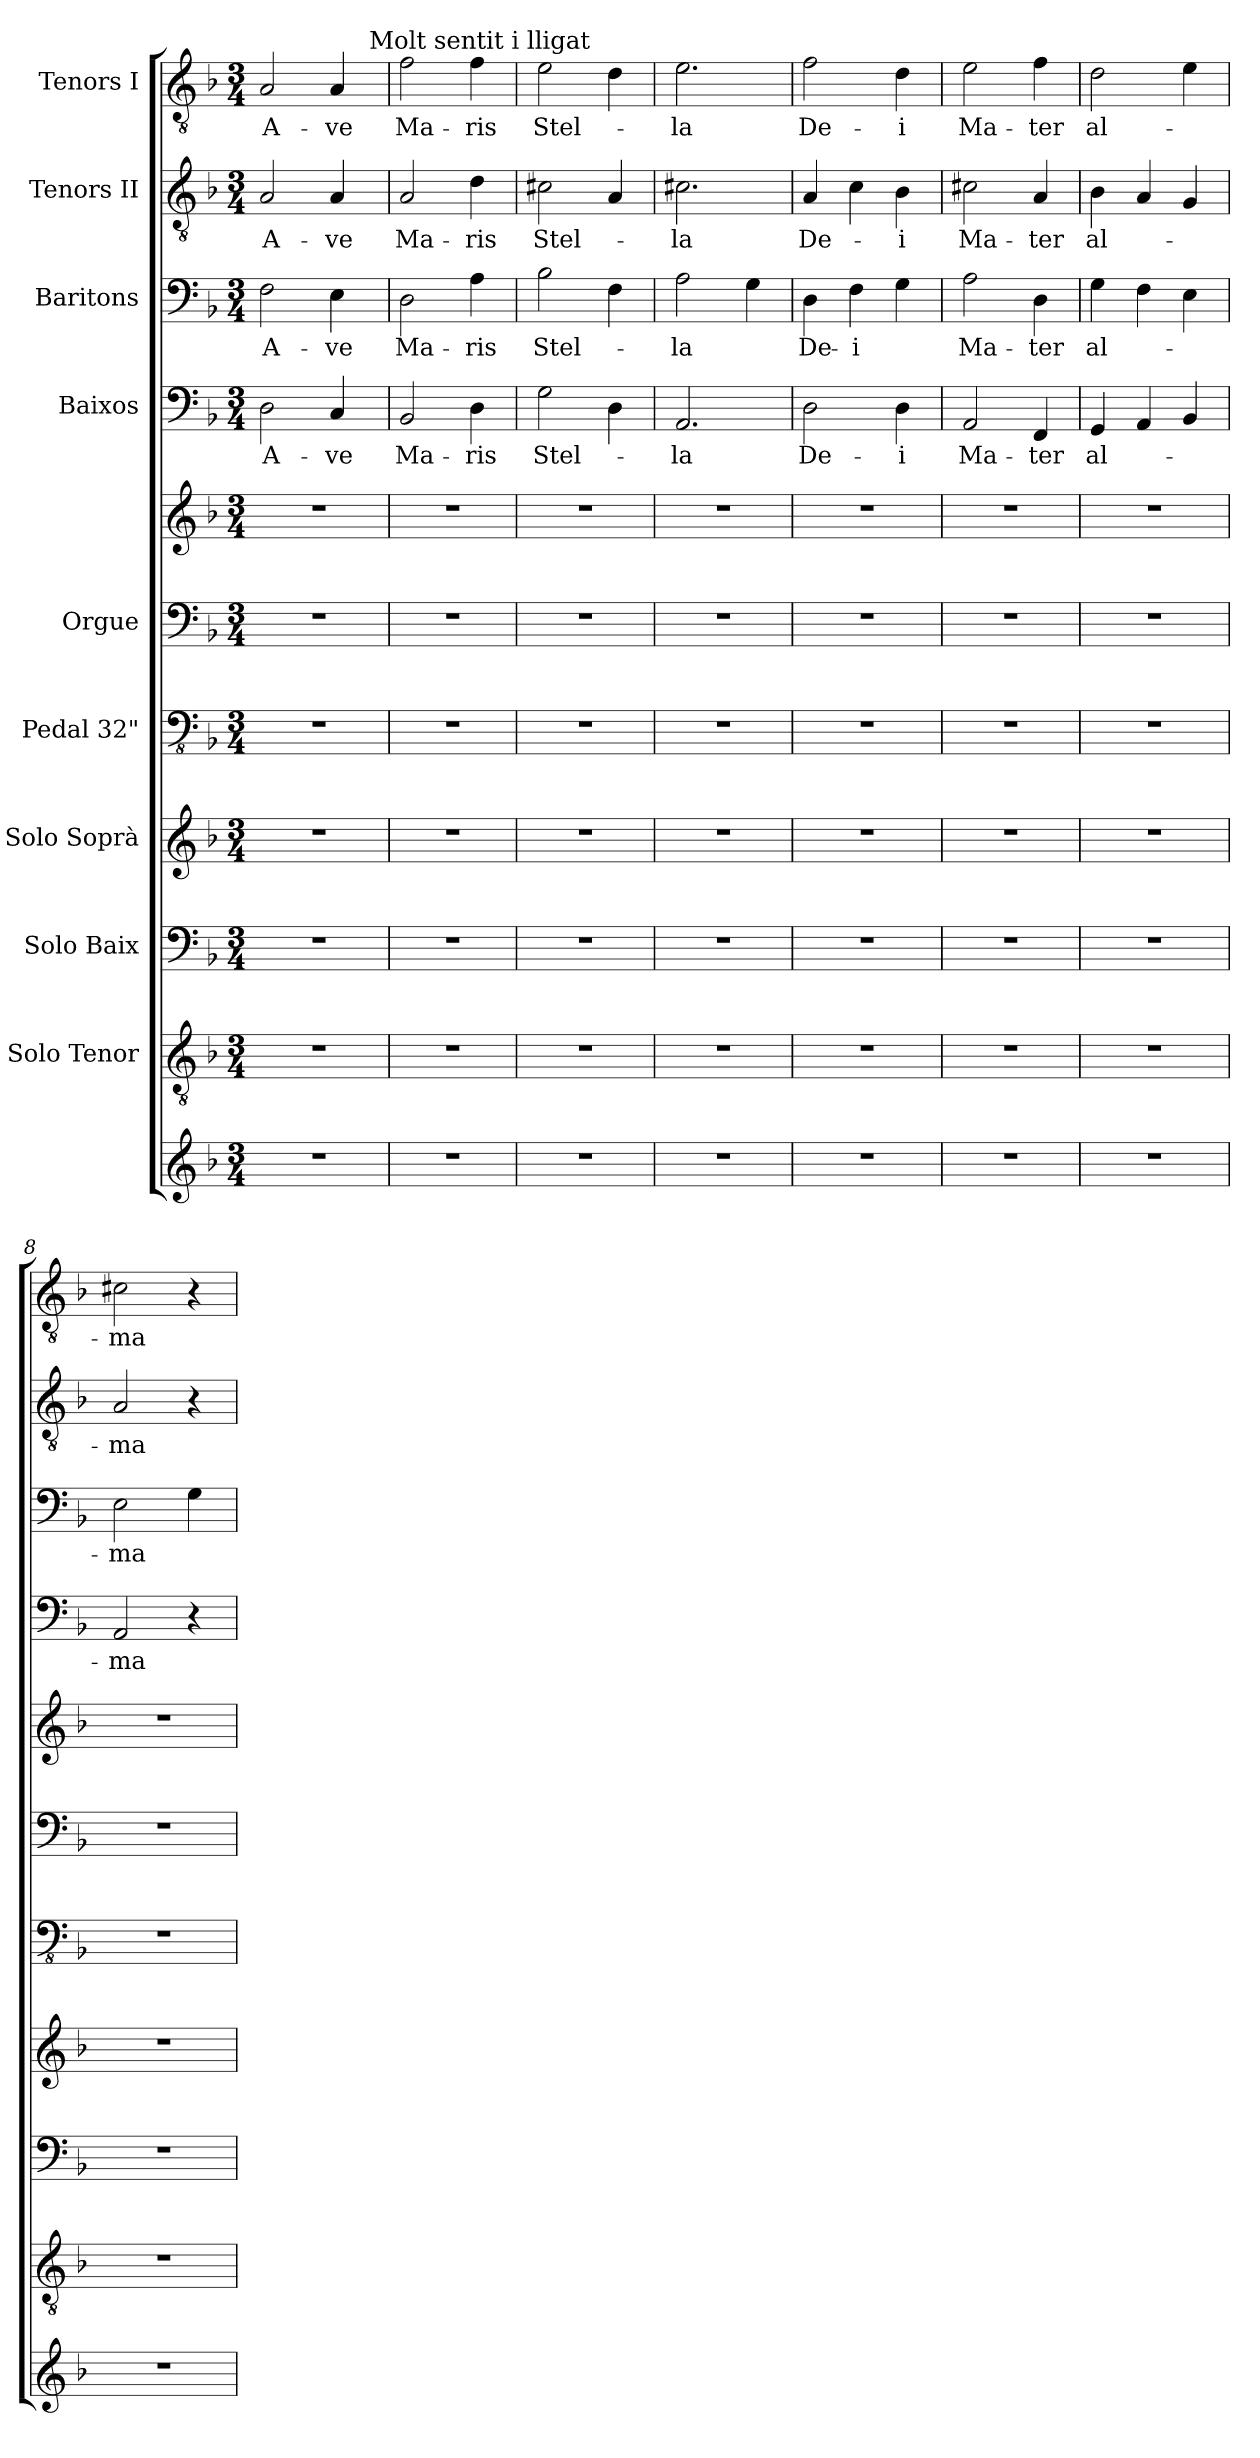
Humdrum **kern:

**kern	**kern	**kern	**kern	**kern	**kern	**kern	**kern	**text	**kern	**text	**kern	**text	**kern	**text
*part10	*part9	*part8	*part7	*part6	*part5	*part5	*part4	*part4	*part3	*part3	*part2	*part2	*part1	*part1
*staff11	*staff10	*staff9	*staff8	*staff7	*staff6	*staff5	*staff4	*staff4	*staff3	*staff3	*staff2	*staff2	*staff1	*staff1
*	*I"Solo Tenor	*I"Solo Baix	*I"Solo Soprà	*I"Pedal 32"	*I"Orgue	*	*I"Baixos	*	*I"Baritons	*	*I"Tenors II	*	*I"Tenors I	*
*clefG2	*clefGv2	*clefF4	*clefG2	*clefFv4	*clefF4	*clefG2	*clefF4	*	*clefF4	*	*clefGv2	*	*clefGv2	*
*k[b-]	*k[b-]	*k[b-]	*k[b-]	*k[b-]	*k[b-]	*k[b-]	*k[b-]	*	*k[b-]	*	*k[b-]	*	*k[b-]	*
*F:	*F:	*F:	*F:	*F:	*F:	*F:	*F:	*	*F:	*	*F:	*	*F:	*
*M3/4	*M3/4	*M3/4	*M3/4	*M3/4	*M3/4	*M3/4	*M3/4	*	*M3/4	*	*M3/4	*	*M3/4	*
*MM80	*MM80	*MM80	*MM80	*MM80	*MM80	*MM80	*MM80	*	*MM80	*	*MM80	*	*MM80	*
=1	=1	=1	=1	=1	=1	=1	=1	=1	=1	=1	=1	=1	=1	=1
*	*	*	*	*	*	*	*	*	*	*	*	*	*^	*
2.r	2.r	2.r	2.r	2.r	2.r	2.r	2D\	A-	2F\	A-	2A/	A-	2A/	2ryy	A-
.	.	.	.	.	.	.	4C/	-ve	4E\	-ve	4A/	-ve	4A/	8.ryy	-ve
!	!	!	!	!	!	!	!	!	!	!	!	!	!	!LO:TX:a:t=Molt sentit i lligat	!
.	.	.	.	.	.	.	.	.	.	.	.	.	.	16ryy	.
*	*	*	*	*	*	*	*	*	*	*	*	*	*v	*v	*
=2	=2	=2	=2	=2	=2	=2	=2	=2	=2	=2	=2	=2	=2	=2
2.r	2.r	2.r	2.r	2.r	2.r	2.r	2BB-/	Ma-	2D\	Ma-	2A/	Ma-	2f\	Ma-
.	.	.	.	.	.	.	4D\	-ris	4A\	-ris	4d\	-ris	4f\	-ris
=3	=3	=3	=3	=3	=3	=3	=3	=3	=3	=3	=3	=3	=3	=3
2.r	2.r	2.r	2.r	2.r	2.r	2.r	2G\	Stel-	2B-\	Stel-	2c#X\	Stel-	2e\	Stel-
.	.	.	.	.	.	.	4D\	.	4F\	.	4A/	.	4d\	.
=4	=4	=4	=4	=4	=4	=4	=4	=4	=4	=4	=4	=4	=4	=4
2.r	2.r	2.r	2.r	2.r	2.r	2.r	2.AA/	-la	2A\	-la	2.c#X\	-la	2.e\	-la
.	.	.	.	.	.	.	.	.	4G\	.	.	.	.	.
=5	=5	=5	=5	=5	=5	=5	=5	=5	=5	=5	=5	=5	=5	=5
2.r	2.r	2.r	2.r	2.r	2.r	2.r	2D\	De-	4D\	De-	4A/	De-	2f\	De-
.	.	.	.	.	.	.	.	.	4F\	-i	4c\	.	.	.
.	.	.	.	.	.	.	4D\	-i	4G\	.	4B-\	-i	4d\	-i
=6	=6	=6	=6	=6	=6	=6	=6	=6	=6	=6	=6	=6	=6	=6
2.r	2.r	2.r	2.r	2.r	2.r	2.r	2AA/	Ma-	2A\	Ma-	2c#X\	Ma-	2e\	Ma-
.	.	.	.	.	.	.	4FF/	-ter	4D\	-ter	4A/	-ter	4f\	-ter
=7	=7	=7	=7	=7	=7	=7	=7	=7	=7	=7	=7	=7	=7	=7
2.r	2.r	2.r	2.r	2.r	2.r	2.r	4GG/	al-	4G\	al-	4B-\	al-	2d\	al-
.	.	.	.	.	.	.	4AA/	.	4F\	.	4A/	.	.	.
.	.	.	.	.	.	.	4BB-/	.	4E\	.	4G/	.	4e\	.
=8	=8	=8	=8	=8	=8	=8	=8	=8	=8	=8	=8	=8	=8	=8
2.r	2.r	2.r	2.r	2.r	2.r	2.r	2AA/	-ma	2E\	-ma	2A/	-ma	2c#X\	-ma
.	.	.	.	.	.	.	4r	.	4G\	.	4r	.	4r	.
=	=	=	=	=	=	=	=	=	=	=	=	=	=	=
*-	*-	*-	*-	*-	*-	*-	*-	*-	*-	*-	*-	*-	*-	*-
